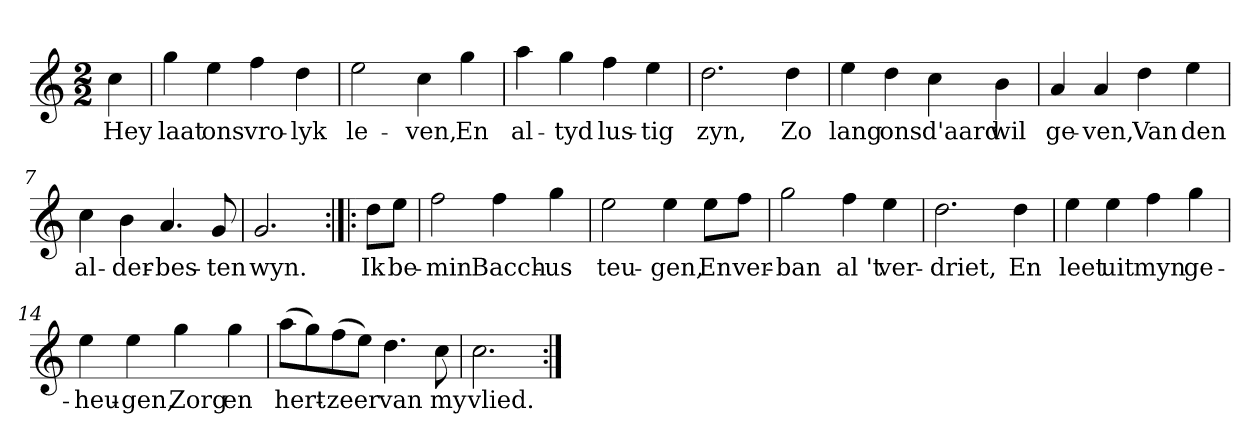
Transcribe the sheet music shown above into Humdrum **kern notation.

**kern	**text
*part1	*part1
*staff1	*staff1
*clefG2	*
*k[]	*
*C:	*
*M2/2	*
*MM120	*
=	=
4cc	Hey
=1	=1
4gg	laat
4ee	ons
4ff	vro-
4dd	-lyk
=2	=2
2ee	le-
4cc	-ven,
4gg	En
=3	=3
4aa	al-
4gg	-tyd
4ff	lus-
4ee	-tig
=4	=4
2.dd	zyn,
4dd	Zo
=5	=5
4ee	lang
4dd	ons
4cc	d'aard
4b	wil
=6	=6
4a	ge-
4a	-ven,
4dd	Van
4ee	den
=7	=7
4cc	al-
4b	-der-
4.a	-bes-
8g	-ten
=8	=8
2.g	wyn.
=:|!|:	=:|!|:
8dd\L	Ik
8ee\J	be-
=9	=9
2ff	-min
4ff	Bacch-
4gg	-us
=10	=10
2ee	teu-
4ee	-gen,
8ee\L	En
8ff\J	ver-
=11	=11
2gg	-ban
4ff	al 't
4ee	ver-
=12	=12
2.dd	-driet,
4dd	En
=13	=13
4ee	leet
4ee	uit
4ff	myn
4gg	ge-
=14	=14
4ee	-heu-
4ee	-gen,
4gg	Zorg
4gg	en
=15	=15
(8aa\L	hert-
8gg\)	.
(8ff\	-zeer
8ee\J)	.
4.dd	van
8cc	my
=16	=16
2.cc	vlied.
=:|!	=:|!
*-	*-
